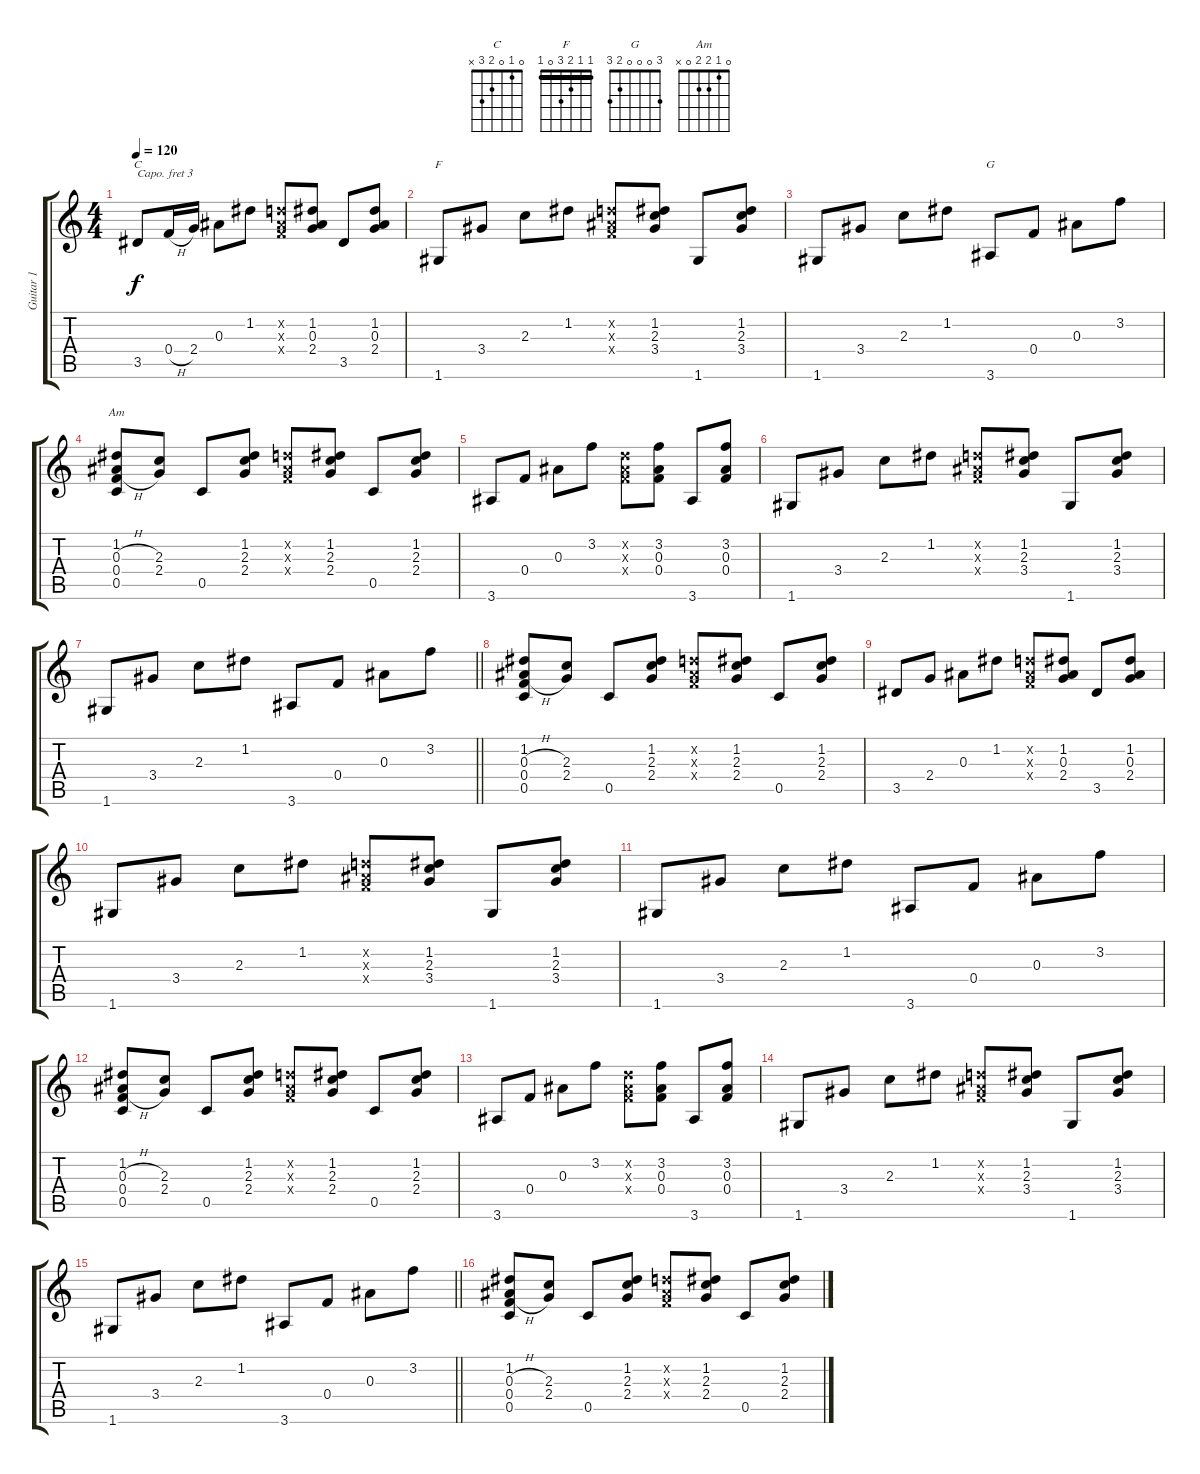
\track ("Guitar 1" "Guitar 1") {instrument acousticguitarnylon}
\staff {score tabs}
\capo 3
\tuning (E4 B3 G3 D3 A2 E2) {hide}
\chord ("C" 0 1 0 2 3 x)
\chord ("F" 1 1 2 3 0 1) {barre 1}
\chord ("G" 3 0 0 0 2 3)
\chord ("Am" 0 1 2 2 0 x)
\ts (4 4)
\tempo 120
\clef g2
\ks aminor
3.5.8{ch "C" dy f} 0.4{h}.16 2.4.16 0.3.8 1.2.8 (0.2{x} 0.3{x} 0.4{x}).8 (1.2 0.3 2.4).8 3.5.8 (1.2 0.3 2.4).8 |
1.6.8{ch "F"} 3.4.8 2.3.8 1.2.8 (0.2{x} 0.3{x} 0.4{x}).8 (1.2 2.3 3.4).8 1.6.8 (1.2 2.3 3.4).8 |
1.6.8 3.4.8 2.3.8 1.2.8 3.6.8{ch "G"} 0.4.8 0.3.8 3.2.8 |
(1.2 0.3{h} 0.4{h} 0.5).8{ch "Am"} (2.3 2.4).8 0.5.8 (1.2 2.3 2.4).8 (0.2{x} 0.3{x} 0.4{x}).8 (1.2 2.3 2.4).8 0.5.8 (1.2 2.3 2.4).8 |
3.6.8 0.4.8 0.3.8 3.2.8 (0.2{x} 0.3{x} 0.4{x}).8 (3.2 0.3 0.4).8 3.6.8 (3.2 0.3 0.4).8 |
1.6.8 3.4.8 2.3.8 1.2.8 (0.2{x} 0.3{x} 0.4{x}).8 (1.2 2.3 3.4).8 1.6.8 (1.2 2.3 3.4).8 |
\barLineRight lightlight
1.6.8 3.4.8 2.3.8 1.2.8 3.6.8 0.4.8 0.3.8 3.2.8 |
\section ("" "")
(1.2 0.3{h} 0.4{h} 0.5).8 (2.3 2.4).8 0.5.8 (1.2 2.3 2.4).8 (0.2{x} 0.3{x} 0.4{x}).8 (1.2 2.3 2.4).8 0.5.8 (1.2 2.3 2.4).8 |
3.5.8 2.4.8 0.3.8 1.2.8 (0.2{x} 0.3{x} 0.4{x}).8 (1.2 0.3 2.4).8 3.5.8 (1.2 0.3 2.4).8 |
1.6.8 3.4.8 2.3.8 1.2.8 (0.2{x} 0.3{x} 0.4{x}).8 (1.2 2.3 3.4).8 1.6.8 (1.2 2.3 3.4).8 |
1.6.8 3.4.8 2.3.8 1.2.8 3.6.8 0.4.8 0.3.8 3.2.8 |
(1.2 0.3{h} 0.4{h} 0.5).8 (2.3 2.4).8 0.5.8 (1.2 2.3 2.4).8 (0.2{x} 0.3{x} 0.4{x}).8 (1.2 2.3 2.4).8 0.5.8 (1.2 2.3 2.4).8 |
3.6.8 0.4.8 0.3.8 3.2.8 (0.2{x} 0.3{x} 0.4{x}).8 (3.2 0.3 0.4).8 3.6.8 (3.2 0.3 0.4).8 |
1.6.8 3.4.8 2.3.8 1.2.8 (0.2{x} 0.3{x} 0.4{x}).8 (1.2 2.3 3.4).8 1.6.8 (1.2 2.3 3.4).8 |
\barLineRight lightlight
1.6.8 3.4.8 2.3.8 1.2.8 3.6.8 0.4.8 0.3.8 3.2.8 |
\section ("" "")
(1.2 0.3{h} 0.4{h} 0.5).8 (2.3 2.4).8 0.5.8 (1.2 2.3 2.4).8 (0.2{x} 0.3{x} 0.4{x}).8 (1.2 2.3 2.4).8 0.5.8 (1.2 2.3 2.4).8
